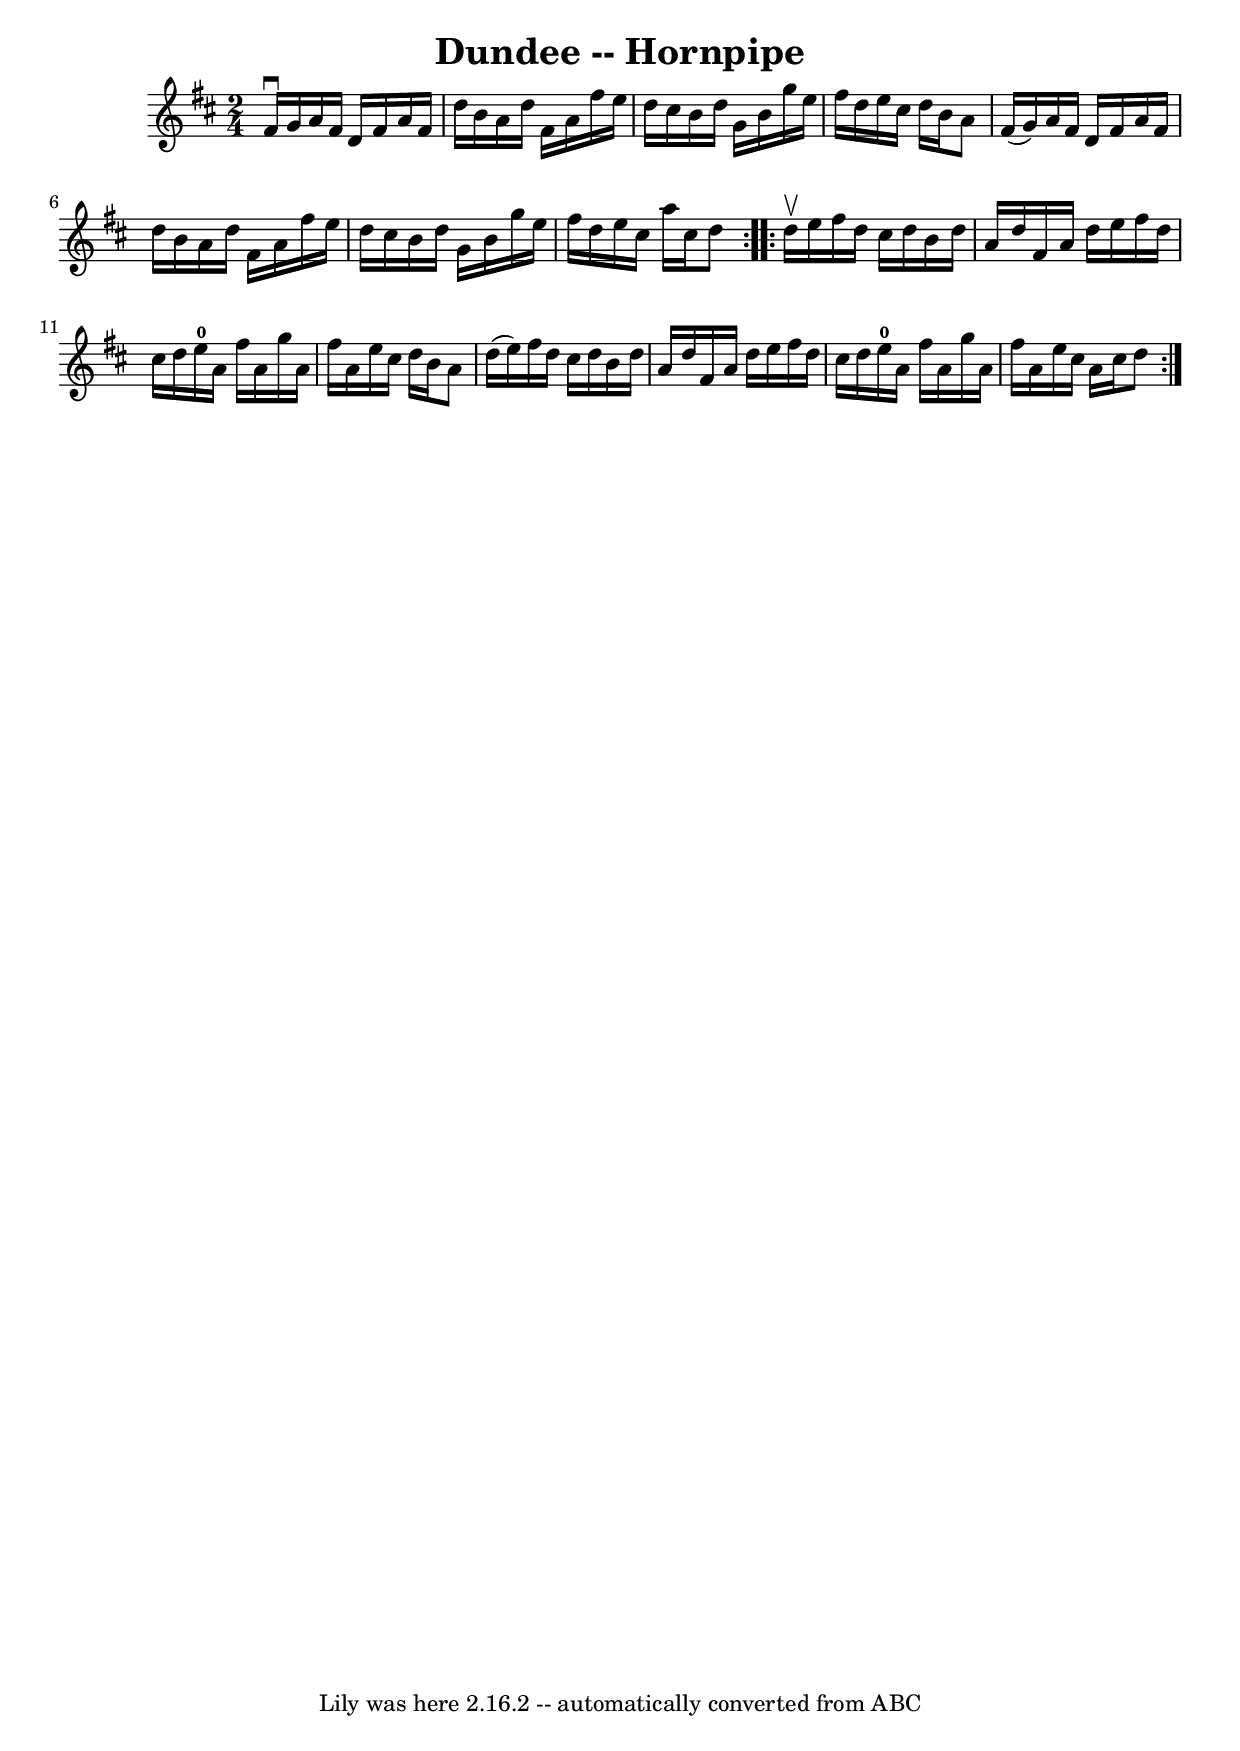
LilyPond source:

\version "2.16.2"
\include "Mammoth.ily"
\header {
  %% book = "Cole's 1000 Fiddle Tunes"
  crossRefNumber = "1"
  footnotes = ""
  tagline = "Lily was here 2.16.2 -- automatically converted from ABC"
  title = "Dundee -- Hornpipe"

}
voicedefault =  {



  \repeat volta 2 {

    \time 2/4 
    \key d \major     fis'16^\downbow g'16   |
    a'16 fis'16         d'16 fis'16 a'16 fis'16 d''16 b'16   |
    a'16 d''16         fis'16 a'16 fis''16 e''16 d''16 cis''16   |
    b'16         d''16 g'16 b'16 g''16 e''16 fis''16 d''16   |
    e''16        cis''16 d''16 b'16 a'8 fis'16 (g'16)  |
    a'16         fis'16 d'16 fis'16 a'16 fis'16 d''16 b'16   |
    a'16         d''16 fis'16 a'16 fis''16 e''16 d''16 cis''16   |
         b'16 d''16 g'16 b'16 g''16 e''16 fis''16 d''16   |
    
    e''16 cis''16 a''16 cis''16 d''8  
  }     
  \repeat volta 2 {     d''16^\upbow e''16   |
    fis''16 d''16 cis''16 d''16 b'16         d''16 a'16 d''16   |
    fis'16 a'16 d''16 e''16 fis''16       d''16 cis''16 d''16   |
    e''16-0 a'16 fis''16 a'16         g''16 a'16 fis''16 a'16   |
    e''16 cis''16 d''16 b'16       a'8 d''16 (e''16)  |
    fis''16 d''16 cis''16 d''16       b'16 d''16 a'16 d''16   |
    fis'16 a'16 d''16 e''16        fis''16 d''16 cis''16 d''16   |
    e''16-0 a'16 fis''16       a'16 g''16 a'16 fis''16 a'16   |
    e''16 cis''16 a'16 
    cis''16 d''8  
  }   

}

\score{
  <<

    \context Staff="default"
    {
      \voicedefault 
      
    }

  >>
  \layout {
    
  }
  \midi {
  }

}
